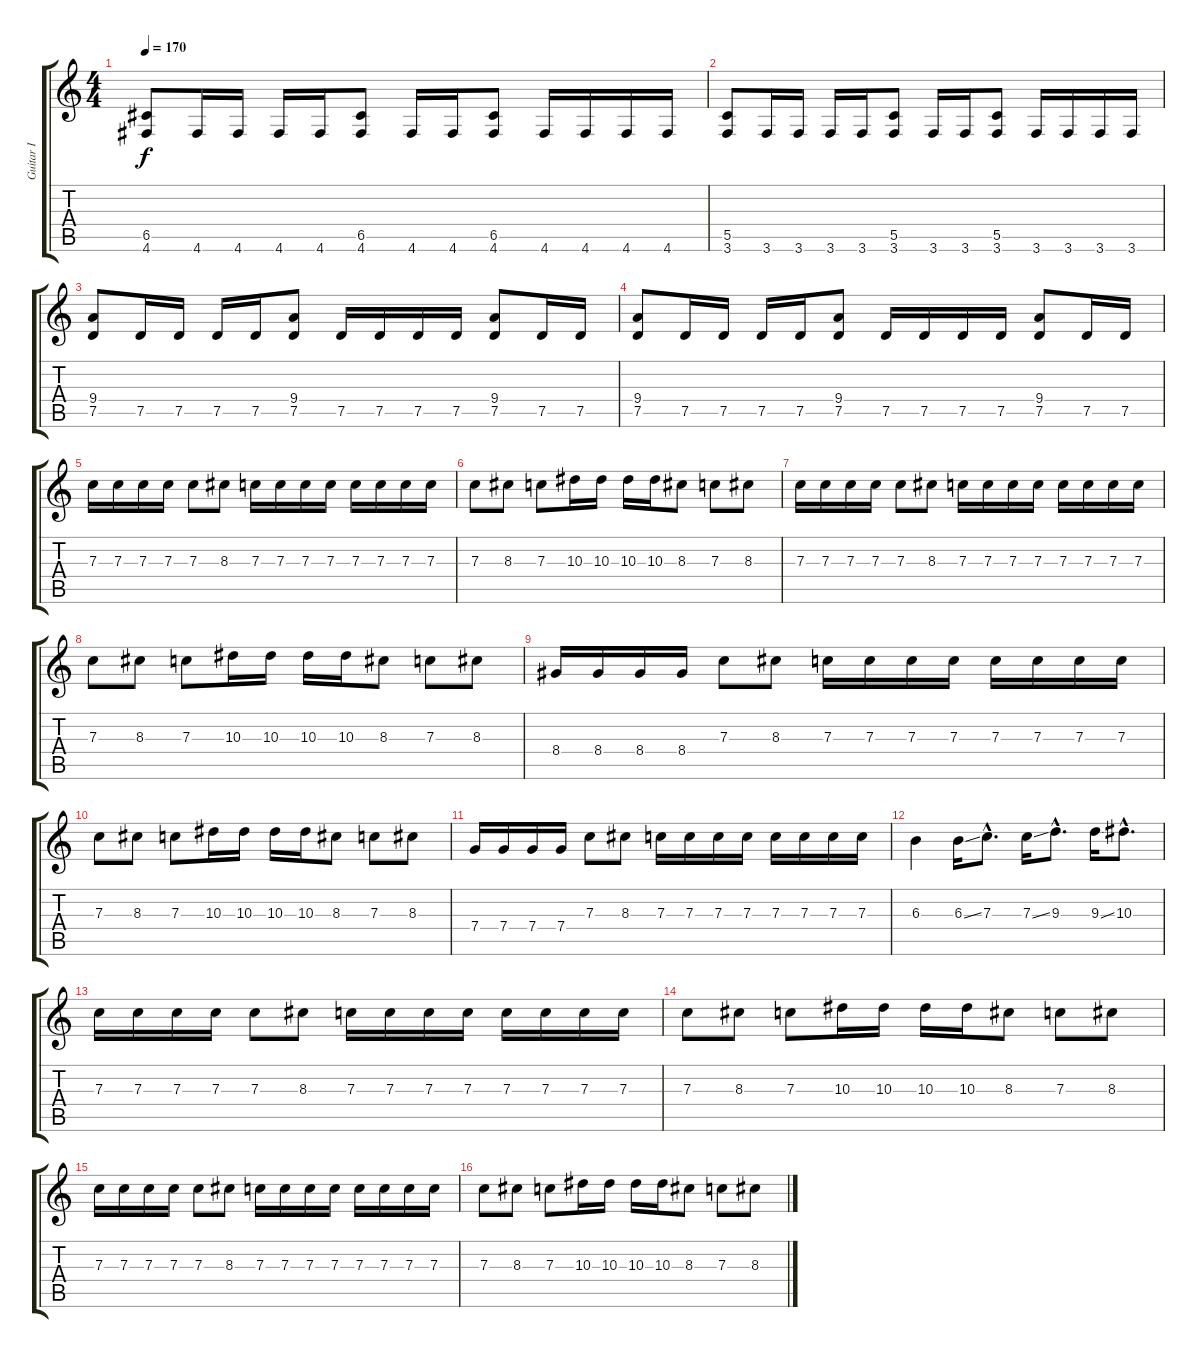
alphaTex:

\track ("Guitar I" "Guitar I") {instrument distortionguitar}
\staff {score tabs}
\tuning (D4 A3 F3 C3 G2 D2) {hide}
\ts (4 4)
\tempo 170
\clef g2
\ks c
(6.5 4.6).8{dy f} 4.6.16 4.6.16 4.6.16 4.6.16 (6.5 4.6).8 4.6.16 4.6.16 (6.5 4.6).8 4.6.16 4.6.16 4.6.16 4.6.16 |
(5.5 3.6).8 3.6.16 3.6.16 3.6.16 3.6.16 (5.5 3.6).8 3.6.16 3.6.16 (5.5 3.6).8 3.6.16 3.6.16 3.6.16 3.6.16 |
(9.4 7.5).8 7.5.16 7.5.16 7.5.16 7.5.16 (9.4 7.5).8 7.5.16 7.5.16 7.5.16 7.5.16 (9.4 7.5).8 7.5.16 7.5.16 |
(9.4 7.5).8 7.5.16 7.5.16 7.5.16 7.5.16 (9.4 7.5).8 7.5.16 7.5.16 7.5.16 7.5.16 (9.4 7.5).8 7.5.16 7.5.16 |
7.3.16 7.3.16 7.3.16 7.3.16 7.3.8 8.3.8 7.3.16 7.3.16 7.3.16 7.3.16 7.3.16 7.3.16 7.3.16 7.3.16 |
7.3.8 8.3.8 7.3.8 10.3.16 10.3.16 10.3.16 10.3.16 8.3.8 7.3.8 8.3.8 |
7.3.16 7.3.16 7.3.16 7.3.16 7.3.8 8.3.8 7.3.16 7.3.16 7.3.16 7.3.16 7.3.16 7.3.16 7.3.16 7.3.16 |
7.3.8 8.3.8 7.3.8 10.3.16 10.3.16 10.3.16 10.3.16 8.3.8 7.3.8 8.3.8 |
8.4.16 8.4.16 8.4.16 8.4.16 7.3.8 8.3.8 7.3.16 7.3.16 7.3.16 7.3.16 7.3.16 7.3.16 7.3.16 7.3.16 |
7.3.8 8.3.8 7.3.8 10.3.16 10.3.16 10.3.16 10.3.16 8.3.8 7.3.8 8.3.8 |
7.4.16 7.4.16 7.4.16 7.4.16 7.3.8 8.3.8 7.3.16 7.3.16 7.3.16 7.3.16 7.3.16 7.3.16 7.3.16 7.3.16 |
6.3.4 6.3{ss}.16 7.3{hac}.8{d} 7.3{ss}.16 9.3{hac}.8{d} 9.3{ss}.16 10.3{hac}.8{d} |
7.3.16 7.3.16 7.3.16 7.3.16 7.3.8 8.3.8 7.3.16 7.3.16 7.3.16 7.3.16 7.3.16 7.3.16 7.3.16 7.3.16 |
7.3.8 8.3.8 7.3.8 10.3.16 10.3.16 10.3.16 10.3.16 8.3.8 7.3.8 8.3.8 |
7.3.16 7.3.16 7.3.16 7.3.16 7.3.8 8.3.8 7.3.16 7.3.16 7.3.16 7.3.16 7.3.16 7.3.16 7.3.16 7.3.16 |
7.3.8 8.3.8 7.3.8 10.3.16 10.3.16 10.3.16 10.3.16 8.3.8 7.3.8 8.3.8
